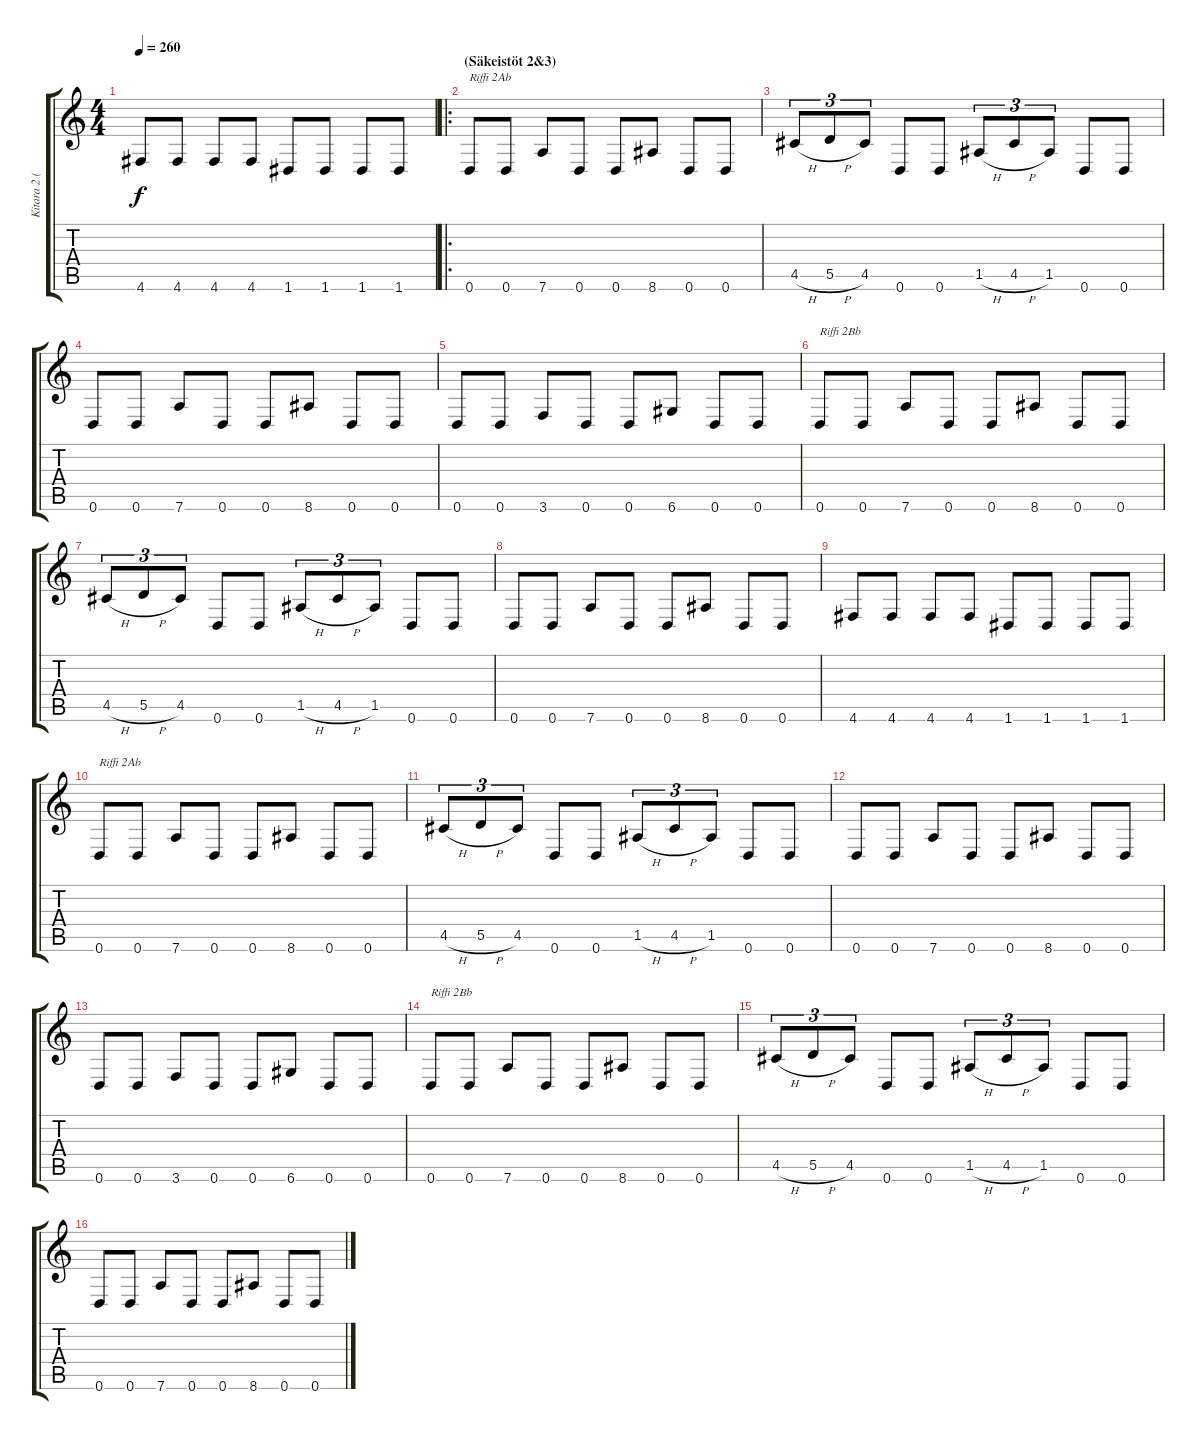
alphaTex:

\track ("Kitara 2 (Tuomo)" "Kitara 2 (") {instrument distortionguitar}
\staff {score tabs}
\tuning (E4 B3 G3 D3 A2 D2) {hide}
\ts (4 4)
\tempo 260
\clef g2
\ks c
4.6.8{dy f} 4.6.8 4.6.8 4.6.8 1.6.8 1.6.8 1.6.8 1.6.8 |
\ro
\section ("" "(Säkeistöt 2&3)")
0.6.8{txt "Riffi 2Ab"} 0.6.8 7.6.8 0.6.8 0.6.8 8.6.8 0.6.8 0.6.8 |
4.5{h}.8{tu (3 2)} 5.5{h}.8{tu (3 2)} 4.5.8{tu (3 2)} 0.6.8 0.6.8 1.5{h}.8{tu (3 2)} 4.5{h}.8{tu (3 2)} 1.5.8{tu (3 2)} 0.6.8 0.6.8 |
0.6.8 0.6.8 7.6.8 0.6.8 0.6.8 8.6.8 0.6.8 0.6.8 |
0.6.8 0.6.8 3.6.8 0.6.8 0.6.8 6.6.8 0.6.8 0.6.8 |
0.6.8{txt "Riffi 2Bb"} 0.6.8 7.6.8 0.6.8 0.6.8 8.6.8 0.6.8 0.6.8 |
4.5{h}.8{tu (3 2)} 5.5{h}.8{tu (3 2)} 4.5.8{tu (3 2)} 0.6.8 0.6.8 1.5{h}.8{tu (3 2)} 4.5{h}.8{tu (3 2)} 1.5.8{tu (3 2)} 0.6.8 0.6.8 |
0.6.8 0.6.8 7.6.8 0.6.8 0.6.8 8.6.8 0.6.8 0.6.8 |
4.6.8 4.6.8 4.6.8 4.6.8 1.6.8 1.6.8 1.6.8 1.6.8 |
0.6.8{txt "Riffi 2Ab"} 0.6.8 7.6.8 0.6.8 0.6.8 8.6.8 0.6.8 0.6.8 |
4.5{h}.8{tu (3 2)} 5.5{h}.8{tu (3 2)} 4.5.8{tu (3 2)} 0.6.8 0.6.8 1.5{h}.8{tu (3 2)} 4.5{h}.8{tu (3 2)} 1.5.8{tu (3 2)} 0.6.8 0.6.8 |
0.6.8 0.6.8 7.6.8 0.6.8 0.6.8 8.6.8 0.6.8 0.6.8 |
0.6.8 0.6.8 3.6.8 0.6.8 0.6.8 6.6.8 0.6.8 0.6.8 |
0.6.8{txt "Riffi 2Bb"} 0.6.8 7.6.8 0.6.8 0.6.8 8.6.8 0.6.8 0.6.8 |
4.5{h}.8{tu (3 2)} 5.5{h}.8{tu (3 2)} 4.5.8{tu (3 2)} 0.6.8 0.6.8 1.5{h}.8{tu (3 2)} 4.5{h}.8{tu (3 2)} 1.5.8{tu (3 2)} 0.6.8 0.6.8 |
0.6.8 0.6.8 7.6.8 0.6.8 0.6.8 8.6.8 0.6.8 0.6.8
